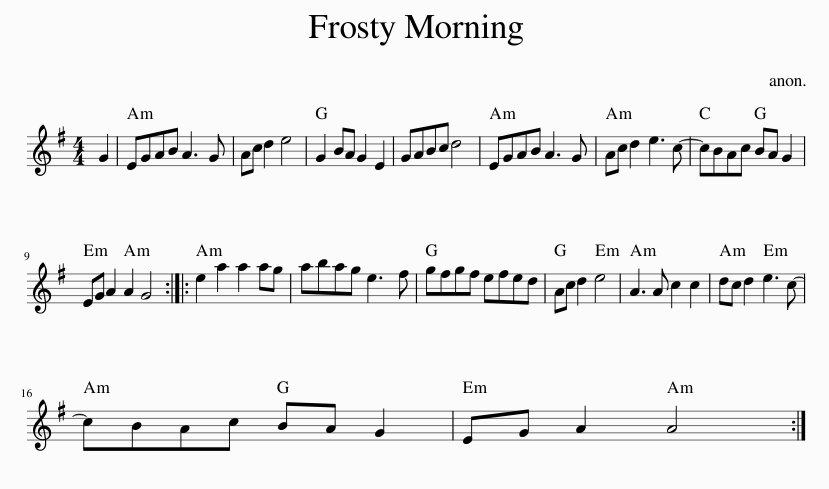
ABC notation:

X:1
L:1/8
M:4/4
I:linebreak $
K:Emin
V:1 treble
V:1
 G2 | EGAB A3 G | Ac d2 e4 | G2 BA G2 E2 | GABc d4 | %5
 EGAB A3 G | Ac d2 e3 c- | cBAc BA G2 |$ EG A2 A2 G4 :: e2 a2 a2 ag | %10
 abag e3 f | gfgf efed | Ac d2 e4 | A3 A c2 c2 | dc d2 e3 c- |$ %15
 cBAc BA G2 | EG A2 A4 :| %17
